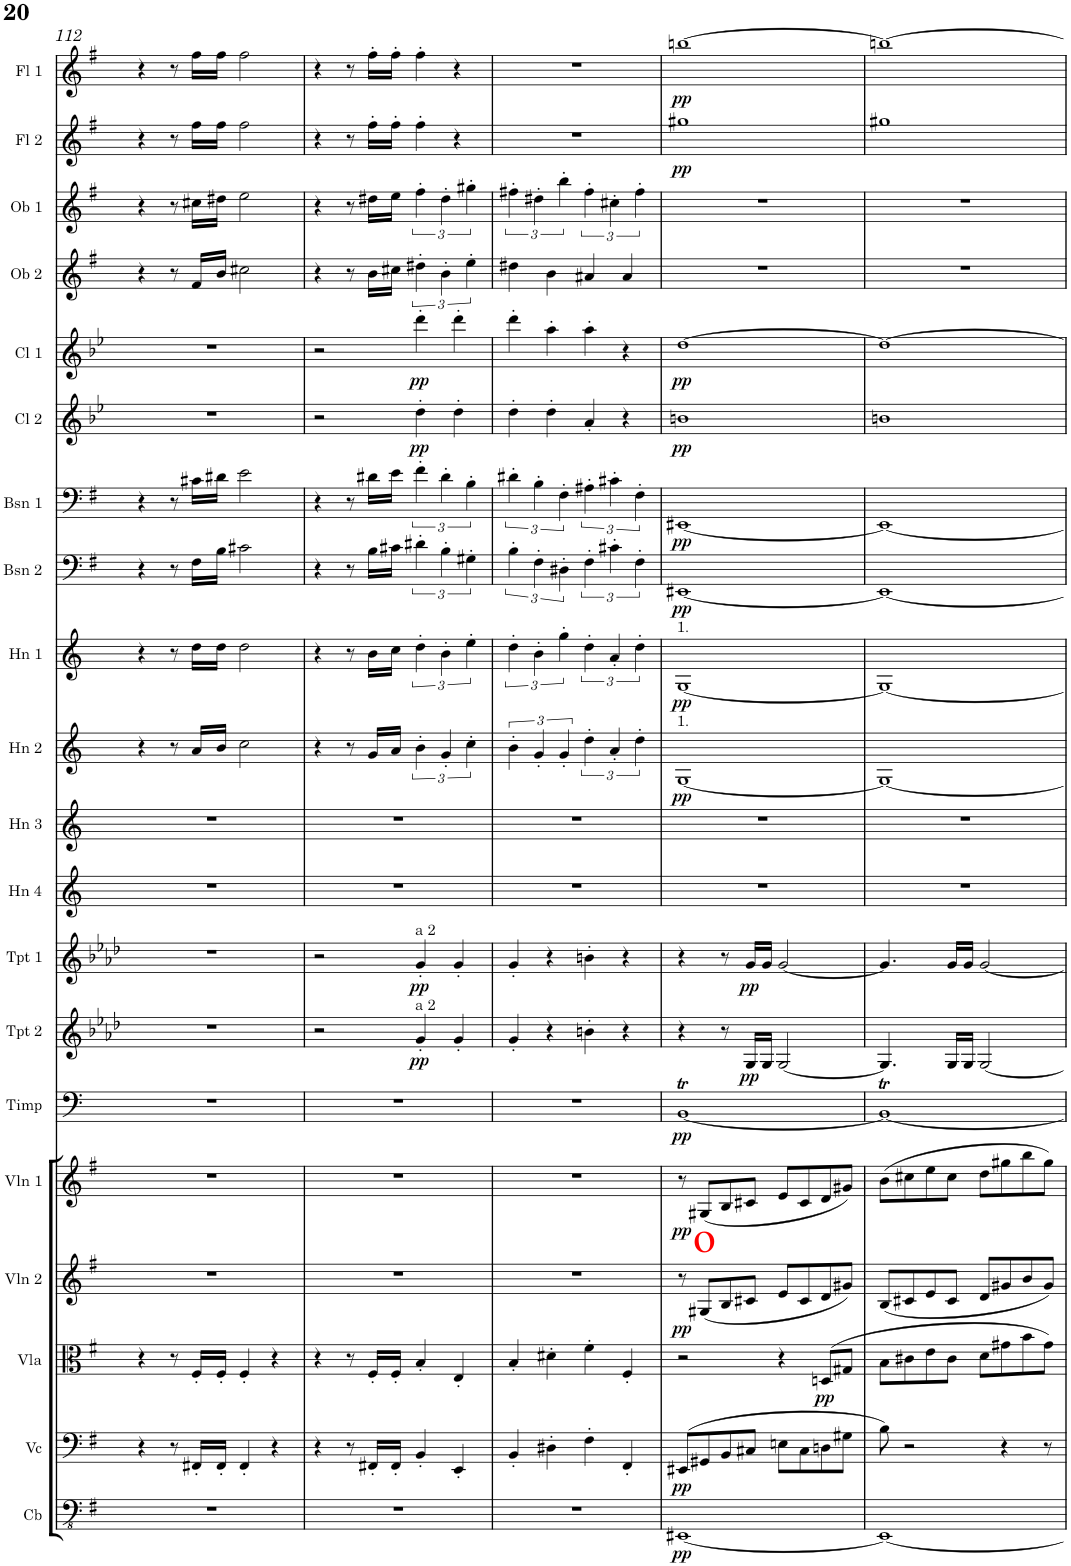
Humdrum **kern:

**kern	**dynam	**kern	**dynam	**kern	**dynam	**kern	**dynam	**kern	**text	**dynam	**kern	**dynam	**kern	**dynam	**kern	**dynam	**kern	**kern	**kern	**dynam	**kern	**dynam	**kern	**dynam	**kern	**dynam	**kern	**dynam	**kern	**dynam	**kern	**kern	**kern	**dynam	**kern	**dynam
*part20	*part20	*part19	*part19	*part18	*part18	*part17	*part17	*part16	*part16	*part16	*part15	*part15	*part14	*part14	*part13	*part13	*part12	*part11	*part10	*part10	*part9	*part9	*part8	*part8	*part7	*part7	*part6	*part6	*part5	*part5	*part4	*part3	*part2	*part2	*part1	*part1
*staff20	*staff20	*staff19	*staff19	*staff18	*staff18	*staff17	*staff17	*staff16	*staff16	*staff16	*staff15	*staff15	*staff14	*staff14	*staff13	*staff13	*staff12	*staff11	*staff10	*staff10	*staff9	*staff9	*staff8	*staff8	*staff7	*staff7	*staff6	*staff6	*staff5	*staff5	*staff4	*staff3	*staff2	*staff2	*staff1	*staff1
*I"Contrabass	*	*I"Violoncello	*	*I"Viola	*	*I"Violin 2	*	*I"Violin 1	*	*	*I"Timpani	*	*I"E Trumpet 2	*	*I"E Trumpet 1	*	*I"C Horn 4	*I"C Horn 3	*I"E Horn 2	*	*I"E Horn 1	*	*I"Bassoon 2	*	*I"Bassoon 1	*	*I"A Clarinet 2	*	*I"A Clarinet 1	*	*I"Oboe 2	*I"Oboe 1	*I"Flute 2	*	*I"Flute 1	*
*I'Cb	*	*I'Vc	*	*I'Vla	*	*I'Vln 2	*	*I'Vln 1	*	*	*I'Timp	*	*I'Tpt 2	*	*I'Tpt 1	*	*I'Hn 4	*I'Hn 3	*I'Hn 2	*	*I'Hn 1	*	*I'Bsn 2	*	*I'Bsn 1	*	*I'Cl 2	*	*I'Cl 1	*	*I'Ob 2	*I'Ob 1	*I'Fl 2	*	*I'Fl 1	*
!!LO:PB:g=z
*clefFv4	*	*clefF4	*	*clefC3	*	*clefG2	*	*clefG2	*	*	*clefF4	*	*clefG2	*	*clefG2	*	*clefG2	*clefG2	*clefG2	*	*clefG2	*	*clefF4	*	*clefF4	*	*clefG2	*	*clefG2	*	*clefG2	*clefG2	*clefG2	*	*clefG2	*
*	*	*	*	*	*	*	*	*	*	*	*	*	*Trd-2c-4	*	*Trd-2c-4	*	*Trd7c12	*Trd7c12	*Trd5c8	*	*Trd5c8	*	*	*	*	*	*Trd2c3	*	*Trd2c3	*	*	*	*	*	*	*
*k[f#]	*	*k[f#]	*	*k[f#]	*	*k[f#]	*	*k[f#]	*	*	*k[]	*	*k[b-e-a-d-]	*	*k[b-e-a-d-]	*	*k[]	*k[]	*k[]	*	*k[]	*	*k[f#]	*	*k[f#]	*	*k[b-e-]	*	*k[b-e-]	*	*k[f#]	*k[f#]	*k[f#]	*	*k[f#]	*
*M2/2	*	*M2/2	*	*M2/2	*	*M2/2	*	*M2/2	*	*	*M2/2	*	*M2/2	*	*M2/2	*	*M2/2	*M2/2	*M2/2	*	*M2/2	*	*M2/2	*	*M2/2	*	*M2/2	*	*M2/2	*	*M2/2	*M2/2	*M2/2	*	*M2/2	*
*met(c|)	*	*met(c|)	*	*met(c|)	*	*met(c|)	*	*met(c|)	*	*	*met(c|)	*	*met(c|)	*	*met(c|)	*	*met(c|)	*met(c|)	*met(c|)	*	*met(c|)	*	*met(c|)	*	*met(c|)	*	*met(c|)	*	*met(c|)	*	*met(c|)	*met(c|)	*met(c|)	*	*met(c|)	*
=112	=112	=112	=112	=112	=112	=112	=112	=112	=112	=112	=112	=112	=112	=112	=112	=112	=112	=112	=112	=112	=112	=112	=112	=112	=112	=112	=112	=112	=112	=112	=112	=112	=112	=112	=112	=112
1r	.	4r	.	4r	.	1r	.	1r	.	.	1r	.	1r	.	1r	.	1r	1r	4r	.	4r	.	4r	.	4r	.	1r	.	1r	.	4r	4r	4r	.	4r	.
.	.	8r	.	8r	.	.	.	.	.	.	.	.	.	.	.	.	.	.	8r	.	8r	.	8r	.	8r	.	.	.	.	.	8r	8r	8r	.	8r	.
.	.	16FF#X'/LL	.	16F#'/LL	.	.	.	.	.	.	.	.	.	.	.	.	.	.	16a/LL	.	16dd\LL	.	16F#\LL	.	16c#X\LL	.	.	.	.	.	16f#/LL	16cc#X\LL	16ff#\LL	.	16ff#\LL	.
.	.	16FF#'/JJ	.	16F#'/JJ	.	.	.	.	.	.	.	.	.	.	.	.	.	.	16b/JJ	.	16dd\JJ	.	16B\JJ	.	16d#X\JJ	.	.	.	.	.	16b/JJ	16dd#X\JJ	16ff#\JJ	.	16ff#\JJ	.
.	.	4FF#'/	.	4F#'/	.	.	.	.	.	.	.	.	.	.	.	.	.	.	2cc\	.	2dd\	.	2c#X\	.	2e\	.	.	.	.	.	2cc#X\	2ee\	2ff#\	.	2ff#\	.
.	.	4r	.	4r	.	.	.	.	.	.	.	.	.	.	.	.	.	.	.	.	.	.	.	.	.	.	.	.	.	.	.	.	.	.	.	.
=113	=113	=113	=113	=113	=113	=113	=113	=113	=113	=113	=113	=113	=113	=113	=113	=113	=113	=113	=113	=113	=113	=113	=113	=113	=113	=113	=113	=113	=113	=113	=113	=113	=113	=113	=113	=113
1r	.	4r	.	4r	.	1r	.	1r	.	.	1r	.	2r	.	2r	.	1r	1r	4r	.	4r	.	4r	.	4r	.	2r	.	2r	.	4r	4r	4r	.	4r	.
.	.	8r	.	8r	.	.	.	.	.	.	.	.	.	.	.	.	.	.	8r	.	8r	.	8r	.	8r	.	.	.	.	.	8r	8r	8r	.	8r	.
.	.	16FF#X'/LL	.	16F#'/LL	.	.	.	.	.	.	.	.	.	.	.	.	.	.	16g/LL	.	16b\LL	.	16B\LL	.	16d#X\LL	.	.	.	.	.	16b\LL	16dd#X\LL	16ff#'\LL	.	16ff#'\LL	.
.	.	16FF#'/JJ	.	16F#'/JJ	.	.	.	.	.	.	.	.	.	.	.	.	.	.	16a/JJ	.	16cc\JJ	.	16c#X\JJ	.	16e\JJ	.	.	.	.	.	16cc#X\JJ	16ee\JJ	16ff#'\JJ	.	16ff#'\JJ	.
!	!	!	!	!	!	!	!	!	!	!	!	!	!	!	!LO:TX:a:t=a 2	!	!	!	!	!	!	!	!	!	!	!	!	!	!	!	!	!	!	!	!	!
!	!	!	!	!	!	!	!	!	!	!	!	!	!LO:TX:a:t=a 2	!	!	!	!	!	!	!	!	!	!	!	!	!	!	!	!	!	!	!	!	!	!	!
!	!	!	!	!	!	!	!	!	!	!	!	!	!	!LO:DY:b	!	!LO:DY:b	!	!	!	!	!	!	!	!	!	!	!	!LO:DY:b	!	!LO:DY:b	!	!	!	!	!	!
.	.	4BB'/	.	4B'/	.	.	.	.	.	.	.	.	4g'/	pp	4g'/	pp	.	.	6b'\	.	6dd'\	.	6d#X'\	.	6f#'\	.	4dd'\	pp	4ddd'\	pp	6dd#X'\	6ff#'\	4ff#'\	.	4ff#'\	.
.	.	.	.	.	.	.	.	.	.	.	.	.	.	.	.	.	.	.	6g'/	.	6b'\	.	6B'\	.	6d#'\	.	.	.	.	.	6b'\	6dd#'\	.	.	.	.
.	.	4EE'/	.	4E'/	.	.	.	.	.	.	.	.	4g'/	.	4g'/	.	.	.	.	.	.	.	.	.	.	.	4dd'\	.	4ddd'\	.	.	.	4r	.	4r	.
.	.	.	.	.	.	.	.	.	.	.	.	.	.	.	.	.	.	.	6cc'\	.	6ee'\	.	6G#X'\	.	6B'\	.	.	.	.	.	6ee'\	6gg#X'\	.	.	.	.
=114	=114	=114	=114	=114	=114	=114	=114	=114	=114	=114	=114	=114	=114	=114	=114	=114	=114	=114	=114	=114	=114	=114	=114	=114	=114	=114	=114	=114	=114	=114	=114	=114	=114	=114	=114	=114
1r	.	4BB'/	.	4B'/	.	1r	.	1r	.	.	1r	.	4g'/	.	4g'/	.	1r	1r	6b'\	.	6dd'\	.	6B'\	.	6d#X'\	.	4dd'\	.	4ddd'\	.	4dd#X\	6ff#X'\	1r	.	1r	.
.	.	.	.	.	.	.	.	.	.	.	.	.	.	.	.	.	.	.	6g'/	.	6b'\	.	6F#'\	.	6B'\	.	.	.	.	.	.	6dd#X'\	.	.	.	.
.	.	4D#X'\	.	4d#X'\	.	.	.	.	.	.	.	.	4r	.	4r	.	.	.	.	.	.	.	.	.	.	.	4dd'\	.	4aa'\	.	4b\	.	.	.	.	.
.	.	.	.	.	.	.	.	.	.	.	.	.	.	.	.	.	.	.	6g'/	.	6gg'\	.	6D#X'\	.	6F#'\	.	.	.	.	.	.	6bb'\	.	.	.	.
.	.	4F#'\	.	4f#'\	.	.	.	.	.	.	.	.	4bn'\	.	4bn'\	.	.	.	6dd'\	.	6dd'\	.	6F#'\	.	6A#X'\	.	4a'/	.	4aa'\	.	4a#X/	6ff#'\	.	.	.	.
.	.	.	.	.	.	.	.	.	.	.	.	.	.	.	.	.	.	.	6a'/	.	6a'/	.	6c#X'\	.	6c#X'\	.	.	.	.	.	.	6cc#X'\	.	.	.	.
.	.	4FF#'/	.	4F#'/	.	.	.	.	.	.	.	.	4r	.	4r	.	.	.	.	.	.	.	.	.	.	.	4r	.	4r	.	4a#/	.	.	.	.	.
.	.	.	.	.	.	.	.	.	.	.	.	.	.	.	.	.	.	.	6dd'\	.	6dd'\	.	6F#'\	.	6F#'\	.	.	.	.	.	.	6ff#'\	.	.	.	.
=115	=115	=115	=115	=115	=115	=115	=115	=115	=115	=115	=115	=115	=115	=115	=115	=115	=115	=115	=115	=115	=115	=115	=115	=115	=115	=115	=115	=115	=115	=115	=115	=115	=115	=115	=115	=115
!	!	!	!	!	!	!	!	!	!	!	!	!	!	!	!	!	!	!	!	!	!LO:TX:a:t=1.	!	!	!	!	!	!	!	!	!	!	!	!	!	!	!
!	!	!	!	!	!	!	!	!	!	!	!	!	!	!	!	!	!	!	!LO:TX:a:t=1.	!	!	!	!	!	!	!	!	!	!	!	!	!	!	!	!	!
!	!LO:DY:b	!	!LO:DY:b	!	!	!	!LO:DY:b	!	!	!LO:DY:b	!	!LO:DY:b	!	!	!	!	!	!	!	!LO:DY:b	!	!LO:DY:b	!	!LO:DY:b	!	!LO:DY:b	!	!LO:DY:b	!	!LO:DY:b	!	!	!	!LO:DY:b	!	!LO:DY:b
[1EEE#X	pp	(8EE#X/L	pp	2r	.	8r	pp	8r	.	pp	[1BB>	pp	4r	.	4r	.	1r	1r	[1G	pp	[1G	pp	[1EE#X	pp	[1EE#X	pp	1bn	pp	[1dd	pp	1r	1r	1gg#X	pp	[1bbn	pp
!	!	!	!	!	!	!	!	!	!LO:LY:b:color=#FF0000	!	!	!	!	!	!	!	!	!	!	!	!	!	!	!	!	!	!	!	!	!	!	!	!	!	!	!
.	.	8GG#X/	.	.	.	(8G#X/L	.	(8G#X/L	o	.	.	.	.	.	.	.	.	.	.	.	.	.	.	.	.	.	.	.	.	.	.	.	.	.	.	.
.	.	8BB/	.	.	.	8B/	.	8B/	.	.	.	.	8r	.	8r	.	.	.	.	.	.	.	.	.	.	.	.	.	.	.	.	.	.	.	.	.
!	!	!	!	!	!	!	!	!	!	!	!	!	!	!LO:DY:b	!	!LO:DY:b	!	!	!	!	!	!	!	!	!	!	!	!	!	!	!	!	!	!	!	!
.	.	8C#X/J	.	.	.	8c#X/J	.	8c#X/J	.	.	.	.	16G/LL	pp	16g/LL	pp	.	.	.	.	.	.	.	.	.	.	.	.	.	.	.	.	.	.	.	.
.	.	.	.	.	.	.	.	.	.	.	.	.	16G/JJ	.	16g/JJ	.	.	.	.	.	.	.	.	.	.	.	.	.	.	.	.	.	.	.	.	.
.	.	8En\L	.	4r	.	8e/L	.	8e/L	.	.	.	.	[2G/	.	[2g/	.	.	.	.	.	.	.	.	.	.	.	.	.	.	.	.	.	.	.	.	.
.	.	8C#\	.	.	.	8c#/	.	8c#/	.	.	.	.	.	.	.	.	.	.	.	.	.	.	.	.	.	.	.	.	.	.	.	.	.	.	.	.
!	!	!	!	!	!LO:DY:b	!	!	!	!	!	!	!	!	!	!	!	!	!	!	!	!	!	!	!	!	!	!	!	!	!	!	!	!	!	!	!
.	.	8Dn\	.	(8Dn/L	pp	8d/	.	8d/	.	.	.	.	.	.	.	.	.	.	.	.	.	.	.	.	.	.	.	.	.	.	.	.	.	.	.	.
.	.	8G#X\J	.	8G#X/J	.	8g#X/J)	.	8g#X/J)	.	.	.	.	.	.	.	.	.	.	.	.	.	.	.	.	.	.	.	.	.	.	.	.	.	.	.	.
=116	=116	=116	=116	=116	=116	=116	=116	=116	=116	=116	=116	=116	=116	=116	=116	=116	=116	=116	=116	=116	=116	=116	=116	=116	=116	=116	=116	=116	=116	=116	=116	=116	=116	=116	=116	=116
1EEE#_	.	8B\)	.	8B\L	.	(8B/L	.	(8b\L	.	.	1BB>_	.	4.G/]	.	4.g/]	.	1r	1r	1G_	.	1G_	.	1EE#_	.	1EE#_	.	1bn	.	1dd_	.	1r	1r	1gg#X	.	1bbn_	.
.	.	2r	.	8c#X\	.	8c#X/	.	8cc#X\	.	.	.	.	.	.	.	.	.	.	.	.	.	.	.	.	.	.	.	.	.	.	.	.	.	.	.	.
.	.	.	.	8e\	.	8e/	.	8ee\	.	.	.	.	.	.	.	.	.	.	.	.	.	.	.	.	.	.	.	.	.	.	.	.	.	.	.	.
.	.	.	.	8c#\J	.	8c#/J	.	8cc#\J	.	.	.	.	16G/LL	.	16g/LL	.	.	.	.	.	.	.	.	.	.	.	.	.	.	.	.	.	.	.	.	.
.	.	.	.	.	.	.	.	.	.	.	.	.	16G/JJ	.	16g/JJ	.	.	.	.	.	.	.	.	.	.	.	.	.	.	.	.	.	.	.	.	.
.	.	.	.	8d\L	.	8d/L	.	8dd\L	.	.	.	.	[2G/	.	[2g/	.	.	.	.	.	.	.	.	.	.	.	.	.	.	.	.	.	.	.	.	.
.	.	4r	.	8g#X\	.	8g#X/	.	8gg#X\	.	.	.	.	.	.	.	.	.	.	.	.	.	.	.	.	.	.	.	.	.	.	.	.	.	.	.	.
.	.	.	.	8b\	.	8b/	.	8bb\	.	.	.	.	.	.	.	.	.	.	.	.	.	.	.	.	.	.	.	.	.	.	.	.	.	.	.	.
.	.	8r	.	8g#\J)	.	8g#/J)	.	8gg#\J)	.	.	.	.	.	.	.	.	.	.	.	.	.	.	.	.	.	.	.	.	.	.	.	.	.	.	.	.
=	=	=	=	=	=	=	=	=	=	=	=	=	=	=	=	=	=	=	=	=	=	=	=	=	=	=	=	=	=	=	=	=	=	=	=	=
*-	*-	*-	*-	*-	*-	*-	*-	*-	*-	*-	*-	*-	*-	*-	*-	*-	*-	*-	*-	*-	*-	*-	*-	*-	*-	*-	*-	*-	*-	*-	*-	*-	*-	*-	*-	*-
